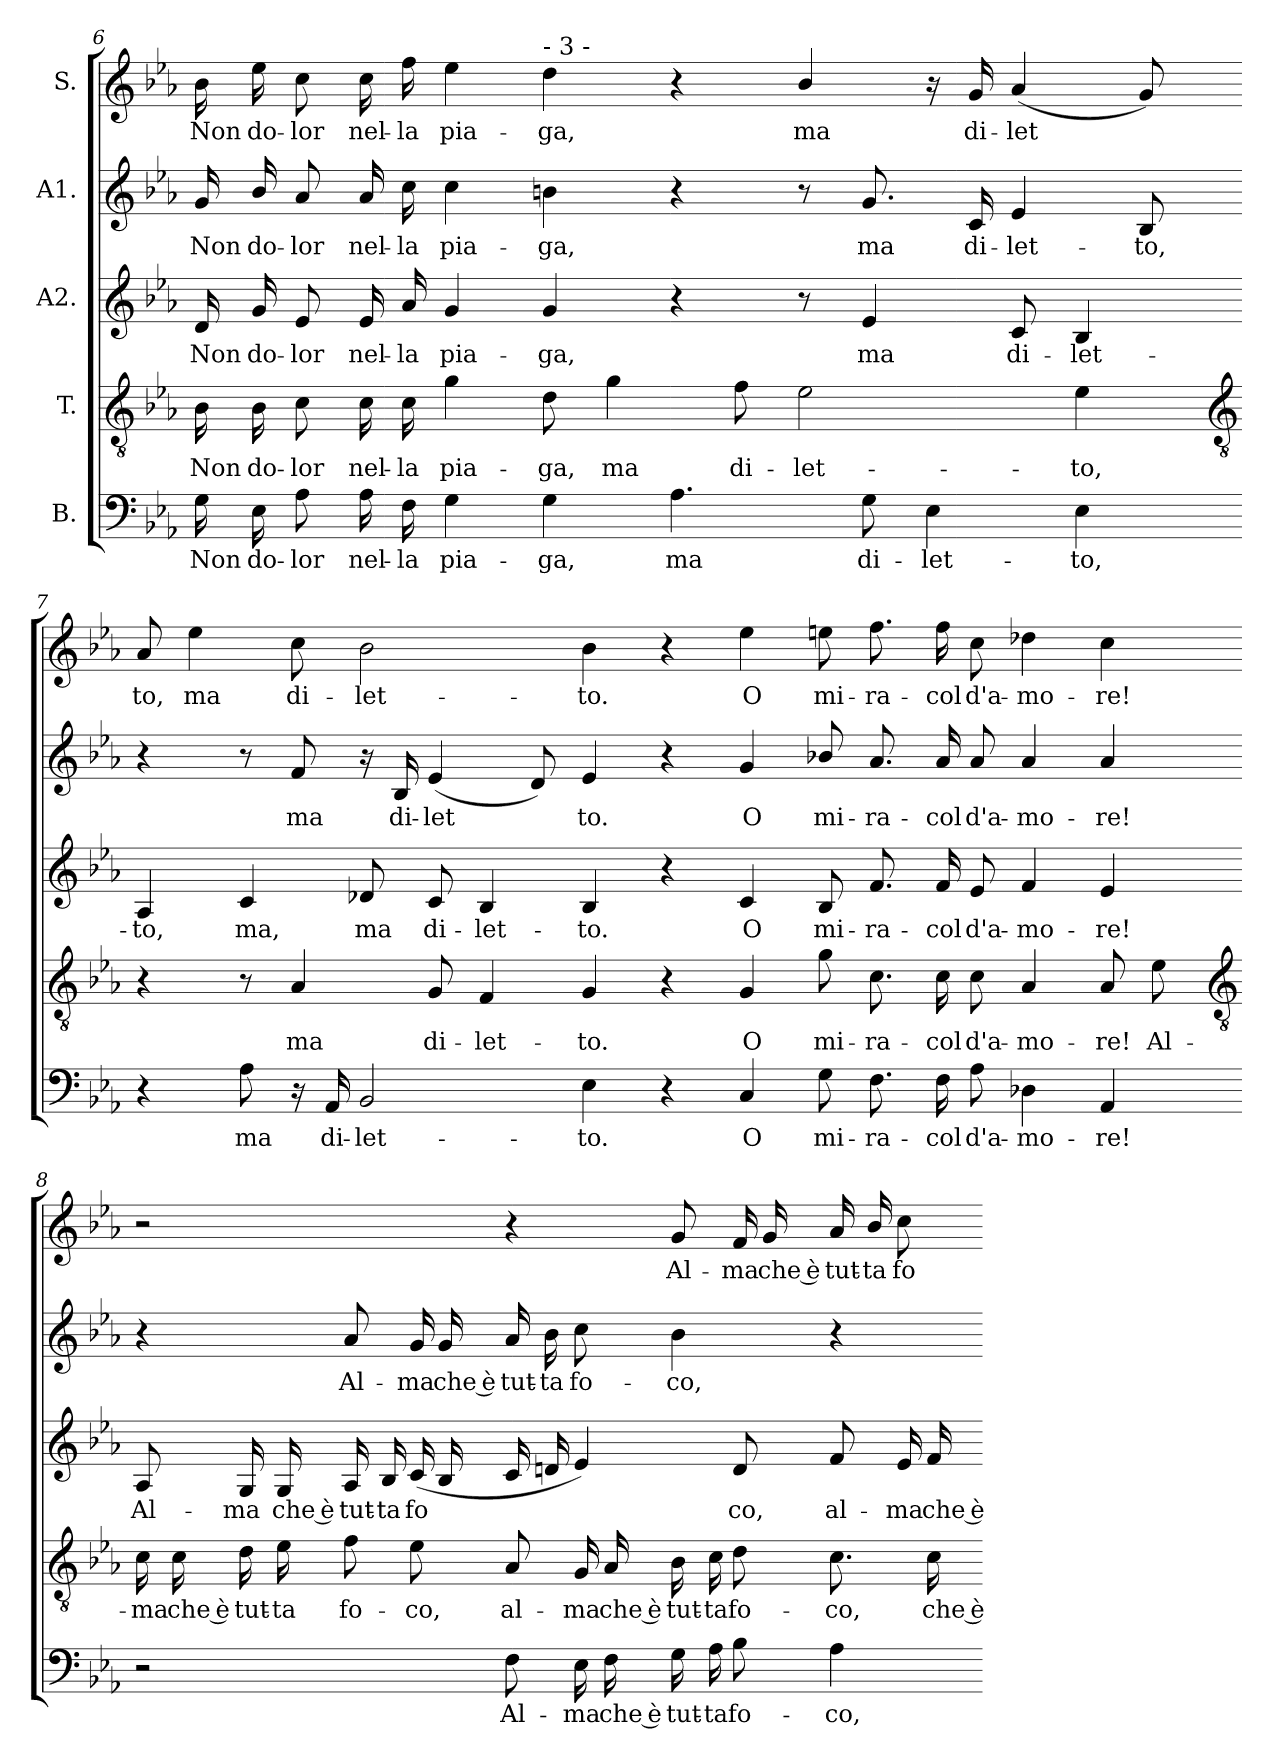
**kern	**text	**kern	**text	**kern	**text	**kern	**text	**kern	**text
*part5	*part5	*part4	*part4	*part3	*part3	*part2	*part2	*part1	*part1
*staff5	*staff5	*staff4	*staff4	*staff3	*staff3	*staff2	*staff2	*staff1	*staff1
*I"B.	*	*I"T.	*	*I"A2.	*	*I"A1.	*	*I"S.	*
!!LO:LB:g=z
*clefF4	*	*clefGv2	*	*clefG2	*	*clefG2	*	*clefG2	*
*k[b-e-a-]	*	*k[b-e-a-]	*	*k[b-e-a-]	*	*k[b-e-a-]	*	*k[b-e-a-]	*
*E-:	*	*E-:	*	*E-:	*	*E-:	*	*E-:	*
=6	=6	=6	=6	=6	=6	=6	=6	=6	=6
!	!LO:LY:b	!	!LO:LY:b	!	!LO:LY:b	!	!LO:LY:b	!	!LO:LY:b
16G	Non	16B-	Non	16d	Non	16g	Non	16b-	Non
!	!LO:LY:b	!	!LO:LY:b	!	!LO:LY:b	!	!LO:LY:b	!	!LO:LY:b
16E-	do-	16B-	do-	16g	do-	16b-/	do-	16ee-	do-
!	!LO:LY:b	!	!LO:LY:b	!	!LO:LY:b	!	!LO:LY:b	!	!LO:LY:b
8A-	-lor	8c	-lor	8e-	-lor	8a-	-lor	8cc	-lor
!	!LO:LY:b	!	!LO:LY:b	!	!LO:LY:b	!	!LO:LY:b	!	!LO:LY:b
16A-	nel-	16c	nel-	16e-	nel-	16a-	nel-	16cc	nel-
!	!LO:LY:b	!	!LO:LY:b	!	!LO:LY:b	!	!LO:LY:b	!	!LO:LY:b
16F	-la	16c	-la	16a-	-la	16cc	-la	16ff	-la
!	!LO:LY:b	!	!LO:LY:b	!	!LO:LY:b	!	!LO:LY:b	!	!LO:LY:b
4G	pia-	4g	pia-	4g	pia-	4cc	pia-	4ee-	pia-
!	!	!	!	!	!	!	!	!LO:TX:a:t=- 3 -	!
!	!LO:LY:b	!	!LO:LY:b	!	!LO:LY:b	!	!LO:LY:b	!	!LO:LY:b
4G	-ga,	8d	-ga,	4g	-ga,	4bn	-ga,	4dd	-ga,
!	!	!	!LO:LY:b	!	!	!	!	!	!
.	.	4g	ma	.	.	.	.	.	.
!	!LO:LY:b	!	!	!	!	!	!	!	!
4.A-	ma	.	.	4r	.	4r	.	4r	.
!	!	!	!LO:LY:b	!	!	!	!	!	!
.	.	8f	di-	.	.	.	.	.	.
!	!	!	!LO:LY:b	!	!	!	!	!	!LO:LY:b
.	.	2e-	-let-	8r	.	8r	.	4b-/	ma
!	!LO:LY:b	!	!	!	!LO:LY:b	!	!LO:LY:b	!	!
8G	di-	.	.	4e-	ma	8.g	ma	.	.
!	!LO:LY:b	!	!	!	!	!	!	!	!
4E-	-let-	.	.	.	.	.	.	16r	.
!	!	!	!	!	!	!	!LO:LY:b	!	!LO:LY:b
.	.	.	.	.	.	16c	di-	16g	di-
!	!	!	!	!	!LO:LY:b	!	!LO:LY:b	!	!LO:LY:b
.	.	.	.	8c	di-	4e-	-let-	(<4a-	-let
!	!LO:LY:b	!	!LO:LY:b	!	!LO:LY:b	!	!	!	!
4E-	-to,	4e-	-to,	4B-	-let-	.	.	.	.
!	!	!	!	!	!	!	!LO:LY:b	!	!
.	.	.	.	.	.	8B-	-to,	8g)	.
!!LO:LB:g=z
=7-	=7-	=7-	=7-	=7-	=7-	=7-	=7-	=7-	=7-
*	*	*clefGv2	*	*	*	*	*	*	*
!	!	!	!	!	!LO:LY:b	!	!	!	!LO:LY:b
4r	.	4r	.	4A-	-to,	4r	.	8a-	to,
!	!	!	!	!	!	!	!	!	!LO:LY:b
.	.	.	.	.	.	.	.	4ee-	ma
!	!LO:LY:b	!	!	!	!LO:LY:b	!	!	!	!
8A-	ma	8r	.	4c	ma,	8r	.	.	.
!	!	!	!LO:LY:b	!	!	!	!LO:LY:b	!	!LO:LY:b
16r	.	4A-	ma	.	.	8f	ma	8cc	di-
!	!LO:LY:b	!	!	!	!	!	!	!	!
16AA-	di-	.	.	.	.	.	.	.	.
!	!LO:LY:b	!	!	!	!LO:LY:b	!	!	!	!LO:LY:b
2BB-	-let-	.	.	8d-X	ma	16r	.	2b-	-let-
!	!	!	!	!	!	!	!LO:LY:b	!	!
.	.	.	.	.	.	16B-	di-	.	.
!	!	!	!LO:LY:b	!	!LO:LY:b	!	!LO:LY:b	!	!
.	.	8G	di-	8c	di-	(<4e-	-let	.	.
!	!	!	!LO:LY:b	!	!LO:LY:b	!	!	!	!
.	.	4F	-let-	4B-	-let-	.	.	.	.
.	.	.	.	.	.	8d)	.	.	.
!	!LO:LY:b	!	!LO:LY:b	!	!LO:LY:b	!	!LO:LY:b	!	!LO:LY:b
4E-	-to.	4G	-to.	4B-	-to.	4e-	to.	4b-	-to.
4r	.	4r	.	4r	.	4r	.	4r	.
!	!LO:LY:b	!	!LO:LY:b	!	!LO:LY:b	!	!LO:LY:b	!	!LO:LY:b
4C	O	4G	O	4c	O	4g	O	4ee-	O
!	!LO:LY:b	!	!LO:LY:b	!	!LO:LY:b	!	!LO:LY:b	!	!LO:LY:b
8G	mi-	8g	mi-	8B-	mi-	8b-/	mi-	8een	mi-
!	!LO:LY:b	!	!LO:LY:b	!	!LO:LY:b	!	!LO:LY:b	!	!LO:LY:b
8.F	-ra-	8.c	-ra-	8.f	-ra-	8.a-	-ra-	8.ff	-ra-
!	!LO:LY:b	!	!LO:LY:b	!	!LO:LY:b	!	!LO:LY:b	!	!LO:LY:b
16F	-col	16c	-col	16f	-col	16a-	-col	16ff	-col
!	!LO:LY:b	!	!LO:LY:b	!	!LO:LY:b	!	!LO:LY:b	!	!LO:LY:b
8A-	d'a-	8c	d'a-	8e-	d'a-	8a-	d'a-	8cc	d'a-
!	!LO:LY:b	!	!LO:LY:b	!	!LO:LY:b	!	!LO:LY:b	!	!LO:LY:b
4D-X	-mo-	4A-	-mo-	4f	-mo-	4a-	-mo-	4dd-X	-mo-
!	!LO:LY:b	!	!LO:LY:b	!	!LO:LY:b	!	!LO:LY:b	!	!LO:LY:b
4AA-	-re!	8A-	-re!	4e-	-re!	4a-	-re!	4cc	-re!
!	!	!	!LO:LY:b	!	!	!	!	!	!
.	.	8e-	Al-	.	.	.	.	.	.
!!LO:LB:g=z
=8-	=8-	=8-	=8-	=8-	=8-	=8-	=8-	=8-	=8-
*	*	*clefGv2	*	*	*	*	*	*	*
!	!	!	!LO:LY:b	!	!LO:LY:b	!	!	!	!
2r	.	16c	-ma	8A-	Al-	4r	.	2r	.
!	!	!	!LO:LY:b	!	!	!	!	!	!
.	.	16c	che è	.	.	.	.	.	.
!	!	!	!LO:LY:b	!	!LO:LY:b	!	!	!	!
.	.	16d	tut-	16G	-ma	.	.	.	.
!	!	!	!LO:LY:b	!	!LO:LY:b	!	!	!	!
.	.	16e-	-ta	16G	che è	.	.	.	.
!	!	!	!LO:LY:b	!	!LO:LY:b	!	!LO:LY:b	!	!
.	.	8f	fo-	16A-	tut-	8a-	Al-	.	.
!	!	!	!	!	!LO:LY:b	!	!	!	!
.	.	.	.	16B-	-ta	.	.	.	.
!	!	!	!LO:LY:b	!	!LO:LY:b	!	!LO:LY:b	!	!
.	.	8e-	-co,	(<16c	fo	16g	-ma	.	.
!	!	!	!	!	!	!	!LO:LY:b	!	!
.	.	.	.	16B-	.	16g	che è	.	.
!	!LO:LY:b	!	!LO:LY:b	!	!	!	!LO:LY:b	!	!
8F	Al-	8A-	al-	16c	.	16a-	tut-	4r	.
!	!	!	!	!	!	!	!LO:LY:b	!	!
.	.	.	.	16d	.	16b-	-ta	.	.
!	!LO:LY:b	!	!LO:LY:b	!	!	!	!LO:LY:b	!	!
16E-	-ma	16G	-ma	4e-)	.	8cc	fo-	.	.
!	!LO:LY:b	!	!LO:LY:b	!	!	!	!	!	!
16F	che è	16A-	che è	.	.	.	.	.	.
!	!LO:LY:b	!	!LO:LY:b	!	!	!	!LO:LY:b	!	!LO:LY:b
16G	tut-	16B-	tut-	.	.	4b-	-co,	8g	Al-
!	!LO:LY:b	!	!LO:LY:b	!	!	!	!	!	!
16A-	-ta	16c	-ta	.	.	.	.	.	.
!	!LO:LY:b	!	!LO:LY:b	!	!LO:LY:b	!	!	!	!LO:LY:b
8B-	fo-	8d	fo-	8d	co,	.	.	16f	-ma
!	!	!	!	!	!	!	!	!	!LO:LY:b
.	.	.	.	.	.	.	.	16g	che è
!	!LO:LY:b	!	!LO:LY:b	!	!LO:LY:b	!	!	!	!LO:LY:b
4A-	-co,	8.c	-co,	8f	al-	4r	.	16a-	tut-
!	!	!	!	!	!	!	!	!	!LO:LY:b
.	.	.	.	.	.	.	.	16b-/	-ta
!	!	!	!	!	!LO:LY:b	!	!	!	!LO:LY:b
.	.	.	.	16e-	-ma	.	.	8cc	fo-
!	!	!	!LO:LY:b	!	!LO:LY:b	!	!	!	!
.	.	16c	che è	16f	che è	.	.	.	.
=-	=-	=-	=-	=-	=-	=-	=-	=-	=-
*-	*-	*-	*-	*-	*-	*-	*-	*-	*-
